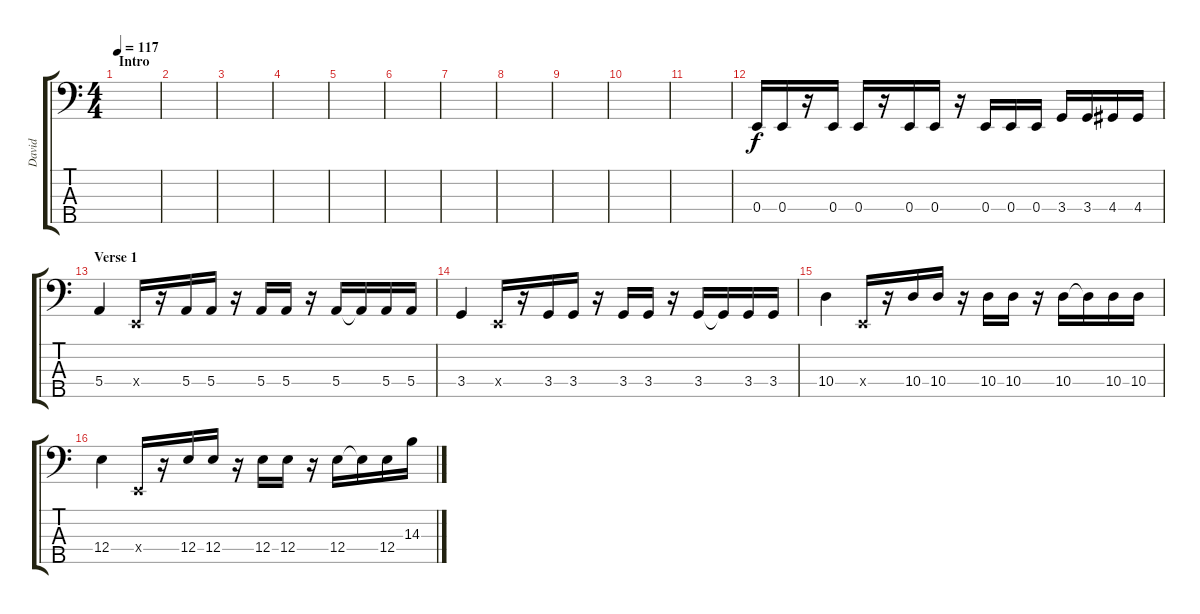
\track ("David" "David") {instrument electricbasspick}
\staff {score tabs}
\tuning (G2 D2 A1 E1 B0) {hide}
\ts (4 4)
\section ("" "Intro")
\tempo 117
\clef f4
\ks c
|
|
|
|
|
|
|
|
|
|
|
0.4.16 0.4.16 r.16 0.4.16 0.4.16 r.16 0.4.16 0.4.16 r.16 0.4.16 0.4.16 0.4.16 3.4.16 3.4.16 4.4.16 4.4.16 |
\section ("" "Verse 1")
5.4.4 0.4{x}.16 r.16 5.4.16 5.4.16 r.16 5.4.16 5.4.16 r.16 5.4.16 5.4{t}.16 5.4.16 5.4.16 |
3.4.4 0.4{x}.16 r.16 3.4.16 3.4.16 r.16 3.4.16 3.4.16 r.16 3.4.16 3.4{t}.16 3.4.16 3.4.16 |
10.4.4 0.4{x}.16 r.16 10.4.16 10.4.16 r.16 10.4.16 10.4.16 r.16 10.4.16 10.4{t}.16 10.4.16 10.4.16 |
12.4.4 0.4{x}.16 r.16 12.4.16 12.4.16 r.16 12.4.16 12.4.16 r.16 12.4.16 12.4{t}.16 12.4.16 14.3.16
